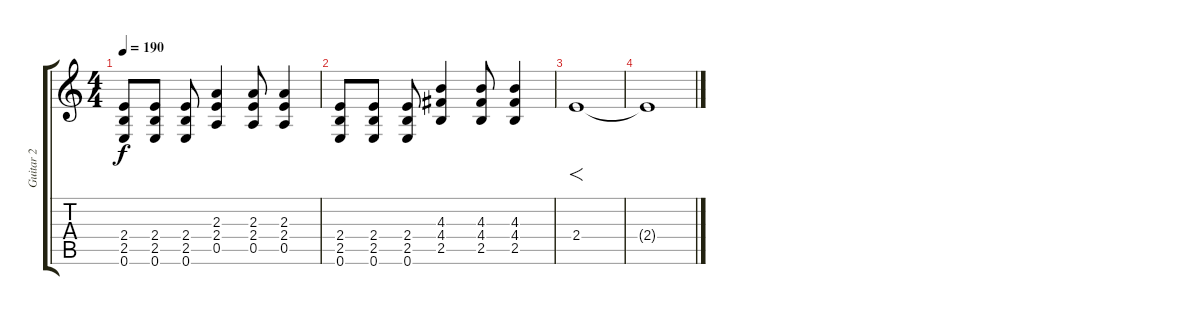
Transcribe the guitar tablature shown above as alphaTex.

\track ("Guitar 2" "Guitar 2") {instrument overdrivenguitar}
\staff {score tabs}
\tuning (E4 B3 G3 D3 A2 E2) {hide}
\ts (4 4)
\tempo 190
\clef g2
\ks c
(2.4 2.5 0.6).8{dy f} (2.4 2.5 0.6).8 (2.4 2.5 0.6).8 (2.3 2.4 0.5).4 (2.3 2.4 0.5).8 (2.3 2.4 0.5).4 |
(2.4 2.5 0.6).8 (2.4 2.5 0.6).8 (2.4 2.5 0.6).8 (4.3 4.4 2.5).4 (4.3 4.4 2.5).8 (4.3 4.4 2.5).4 |
2.4.1{f volume 16 balance 8} |
2.4{t}.1
